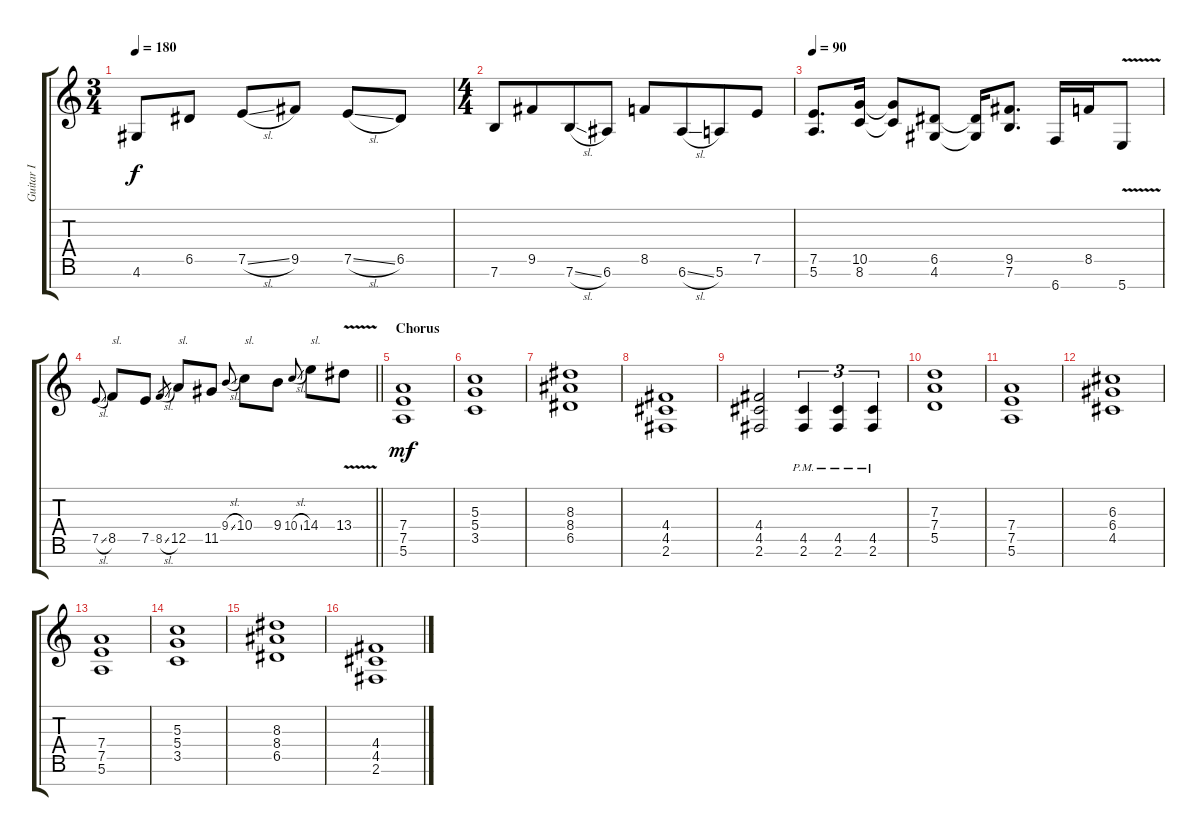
\track ("Guitar I" "Guitar I") {instrument distortionguitar}
\staff {score tabs}
\tuning (E4 B3 G3 D3 A2 E2 B1) {hide}
\ts (3 4)
\tempo 180
\clef g2
\ks c
4.6.8{dy f} 6.5.8 7.5{sl}.8{beam merge} 9.5.8{beam split} 7.5{sl}.8{beam merge} 6.5.8 |
\ts (4 4)
7.6.8 9.5.8{beam merge} 7.6{sl}.8 6.6.8{beam split} 8.5.8 6.6{sl}.8{beam merge} 5.6.8 7.5.8 |
\tempo 90
(7.5 5.6).8{d} (10.5 8.6).16 (10.5{t} 8.6{t}).8 (6.5 4.6).8 (6.5{t} 4.6{t}).16 (9.5 7.6).8{d} 6.7.16 8.5.16 5.7{v}.8 |
\barLineRight lightlight
7.5{sl}.8{gr onbeat} 8.5.8{txt "sl."} 7.5.8 8.5{sl}.8{gr beam merge} 12.5.8{txt "sl."} 11.5.8 9.4{sl}.8{gr onbeat} 10.4.8{txt "sl."} 9.4.8 10.4{sl}.8{gr onbeat beam merge} 14.4.8{txt "sl."} 13.4{v}.8 |
\section ("" "Chorus")
(7.4 7.5 5.6).1{dy mf} |
(5.3 5.4 3.5).1 |
(8.3 8.4 6.5).1 |
(4.4 4.5 2.6).1 |
(4.4 4.5 2.6).2 (4.5{pm} 2.6{pm}).4{tu (3 2)} (4.5{pm} 2.6{pm}).4{tu (3 2)} (4.5{pm} 2.6{pm}).4{tu (3 2)} |
(7.3 7.4 5.5).1 |
(7.4 7.5 5.6).1 |
(6.3 6.4 4.5).1 |
(7.4 7.5 5.6).1 |
(5.3 5.4 3.5).1 |
(8.3 8.4 6.5).1 |
(4.4 4.5 2.6).1
